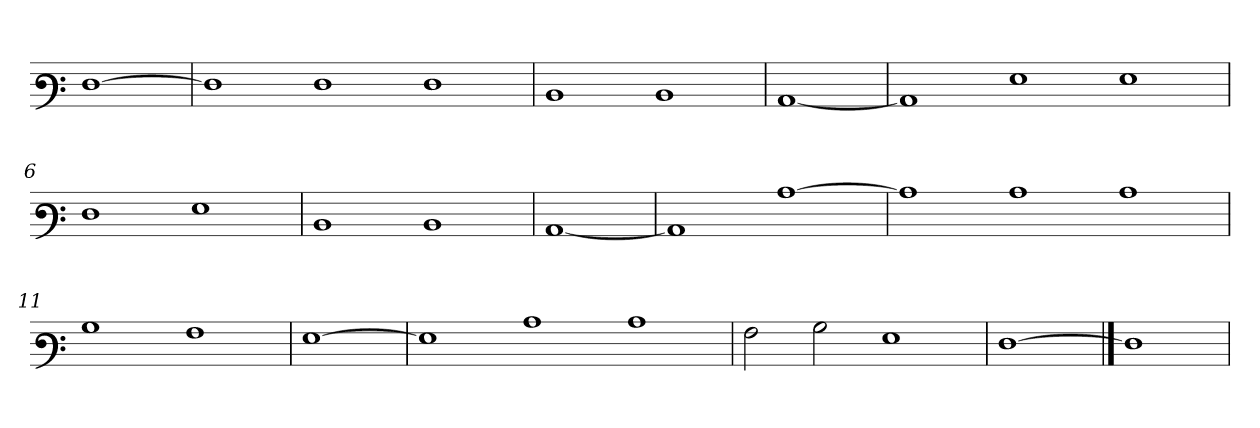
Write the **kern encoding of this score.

**kern
*part1
*staff1
*clefF3
*k[]
=1
[1F
=2
1F]
1F
1F
=3
1D
1D
=4
[1C
=5
1C]
1G
1G
=6
1F
1G
=7
1D
1D
=8
[1C
=9
1C]
[1c
=10
1c]
1c
1c
=11
1B
1A
=12
[1G
=13
1G]
1c
1c
=14
2A\
2B\
1G
=15
[1F
==16
1F]
=
*-
